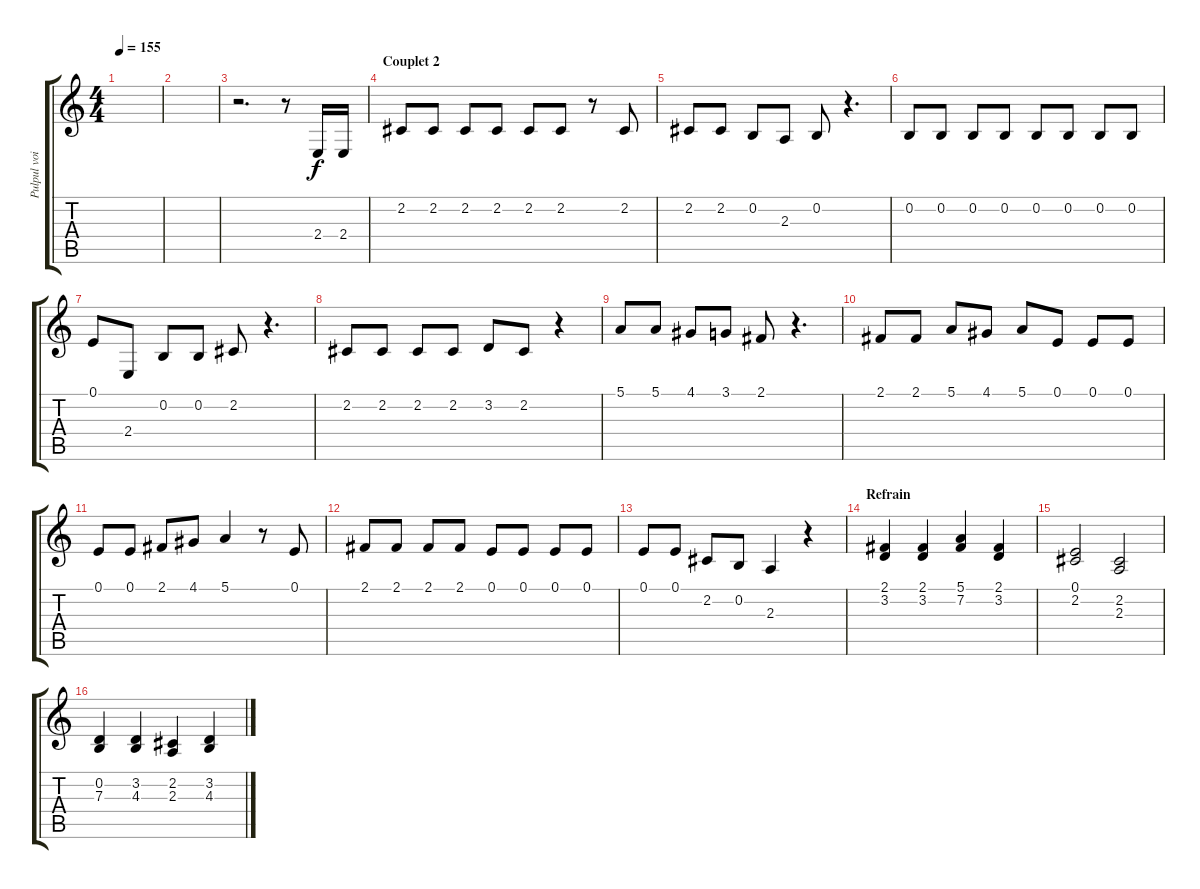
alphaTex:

\track ("Pulpul voix" "Pulpul voi") {instrument clarinet}
\staff {score tabs}
\tuning (E4 B3 G3 D3 A2 E2) {hide}
\ts (4 4)
\tempo 155
\clef g2
\ks c
|
|
r.2{d} r.8 2.4.16 2.4.16 |
\section ("" "Couplet 2")
2.2.8 2.2.8 2.2.8 2.2.8 2.2.8 2.2.8 r.8 2.2.8 |
2.2.8 2.2.8 0.2.8 2.3.8 0.2.8 r.4{d} |
0.2.8 0.2.8 0.2.8 0.2.8 0.2.8 0.2.8 0.2.8 0.2.8 |
0.1.8 2.4.8 0.2.8 0.2.8 2.2.8 r.4{d} |
2.2.8 2.2.8 2.2.8 2.2.8 3.2.8 2.2.8 r.4 |
5.1.8 5.1.8 4.1.8 3.1.8 2.1.8 r.4{d} |
2.1.8 2.1.8 5.1.8 4.1.8 5.1.8 0.1.8 0.1.8 0.1.8 |
0.1.8 0.1.8 2.1.8 4.1.8 5.1.4 r.8 0.1.8 |
2.1.8 2.1.8 2.1.8 2.1.8 0.1.8 0.1.8 0.1.8 0.1.8 |
0.1.8 0.1.8 2.2.8 0.2.8 2.3.4 r.4 |
\section ("" "Refrain")
(2.1 3.2).4 (2.1 3.2).4 (5.1 7.2).4 (2.1 3.2).4 |
(0.1 2.2).2 (2.2 2.3).2 |
(0.2 7.3).4 (3.2 4.3).4 (2.2 2.3).4 (3.2 4.3).4
